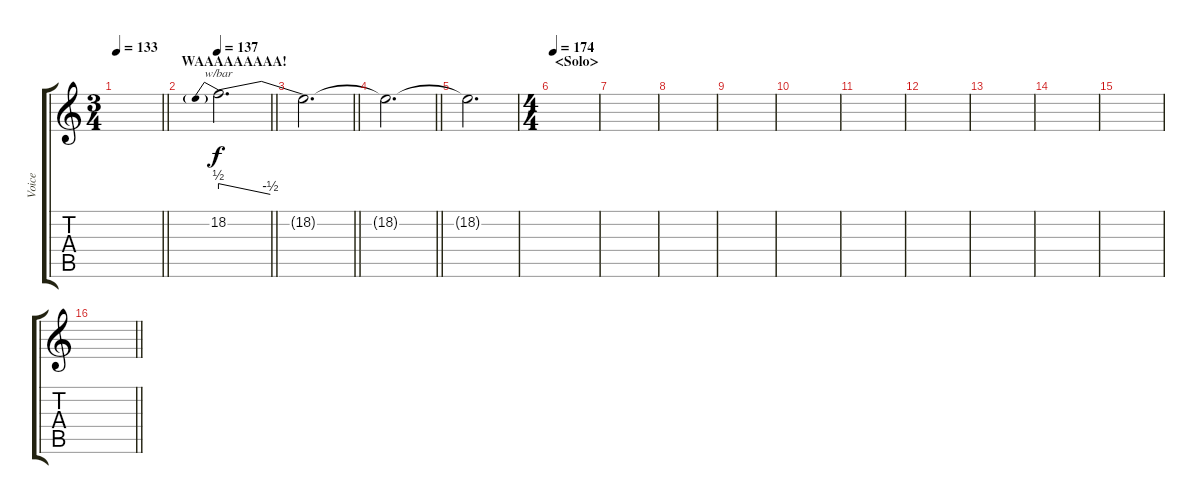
\track ("Voice" "Voice") {mute instrument lead1square}
\staff {score tabs}
\tuning (Eb4 Bb3 Gb3 Db3 Ab2 Eb2) {hide}
\ts (3 4)
\tempo 133
\clef g2
\barLineRight lightlight
\ks c
|
\section ("" "WAAAAAAAAA!")
\tempo 137
\barLineRight lightlight
18.2.2{d tbe (predivedive default 0 2 60 -2)} |
\barLineRight lightlight
18.2{t}.2{d} |
\barLineRight lightlight
18.2{t}.2{d} |
18.2{t}.2{d} |
\ts (4 4)
\section ("" "<Solo>")
\tempo 174
|
|
|
|
|
|
|
|
|
|
\barLineRight lightlight
